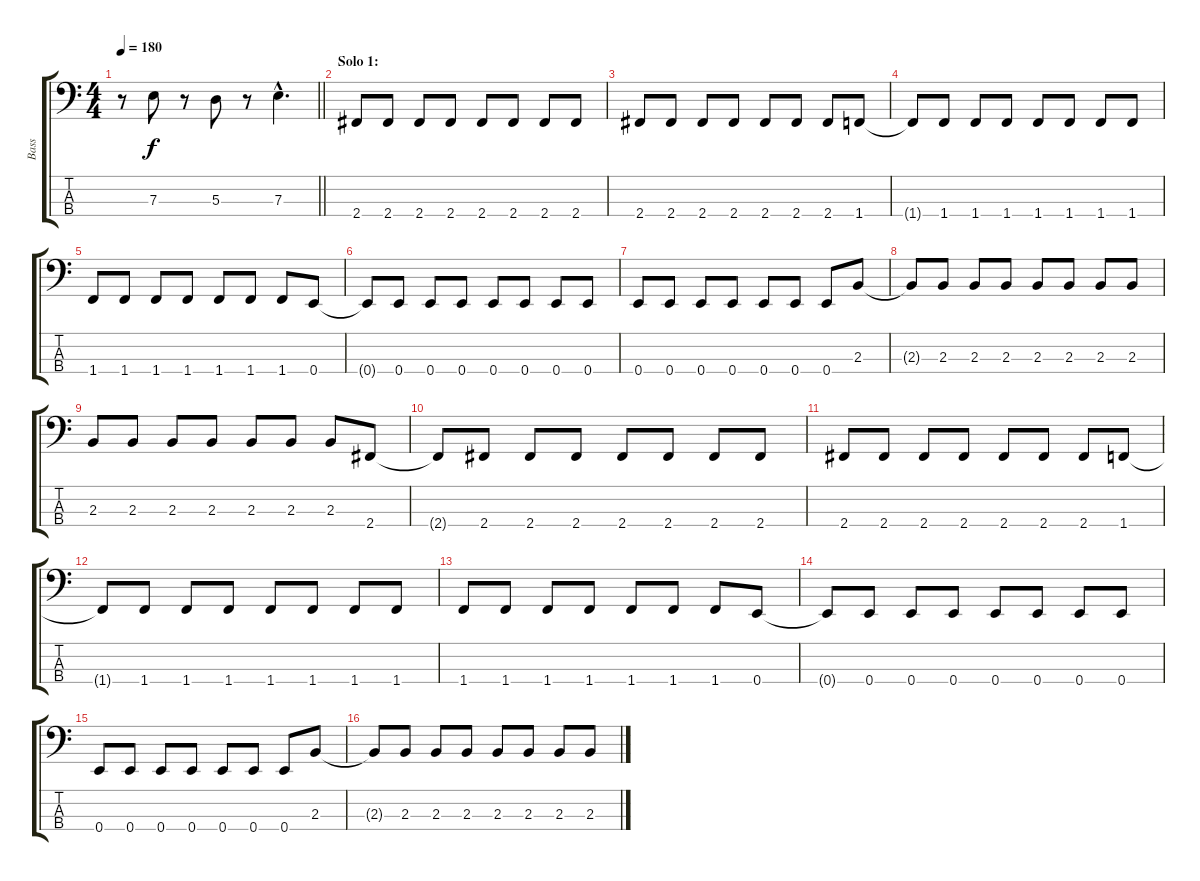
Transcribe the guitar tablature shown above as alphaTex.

\track ("Bass" "Bass") {instrument electricbasspick}
\staff {score tabs}
\tuning (G2 D2 A1 E1) {hide}
\ts (4 4)
\tempo 180
\clef f4
\barLineRight lightlight
\ks c
r.8{dy f} 7.3.8 r.8 5.3.8 r.8 7.3{hac}.4{d} |
\section ("" "Solo 1:")
2.4.8 2.4.8 2.4.8 2.4.8 2.4.8 2.4.8 2.4.8 2.4.8 |
2.4.8 2.4.8 2.4.8 2.4.8 2.4.8 2.4.8 2.4.8 1.4.8 |
1.4{t}.8 1.4.8 1.4.8 1.4.8 1.4.8 1.4.8 1.4.8 1.4.8 |
1.4.8 1.4.8 1.4.8 1.4.8 1.4.8 1.4.8 1.4.8 0.4.8 |
0.4{t}.8 0.4.8 0.4.8 0.4.8 0.4.8 0.4.8 0.4.8 0.4.8 |
0.4.8 0.4.8 0.4.8 0.4.8 0.4.8 0.4.8 0.4.8 2.3.8 |
2.3{t}.8 2.3.8 2.3.8 2.3.8 2.3.8 2.3.8 2.3.8 2.3.8 |
2.3.8 2.3.8 2.3.8 2.3.8 2.3.8 2.3.8 2.3.8 2.4.8 |
2.4{t}.8 2.4.8 2.4.8 2.4.8 2.4.8 2.4.8 2.4.8 2.4.8 |
2.4.8 2.4.8 2.4.8 2.4.8 2.4.8 2.4.8 2.4.8 1.4.8 |
1.4{t}.8 1.4.8 1.4.8 1.4.8 1.4.8 1.4.8 1.4.8 1.4.8 |
1.4.8 1.4.8 1.4.8 1.4.8 1.4.8 1.4.8 1.4.8 0.4.8 |
0.4{t}.8 0.4.8 0.4.8 0.4.8 0.4.8 0.4.8 0.4.8 0.4.8 |
0.4.8 0.4.8 0.4.8 0.4.8 0.4.8 0.4.8 0.4.8 2.3.8 |
2.3{t}.8 2.3.8 2.3.8 2.3.8 2.3.8 2.3.8 2.3.8 2.3.8
